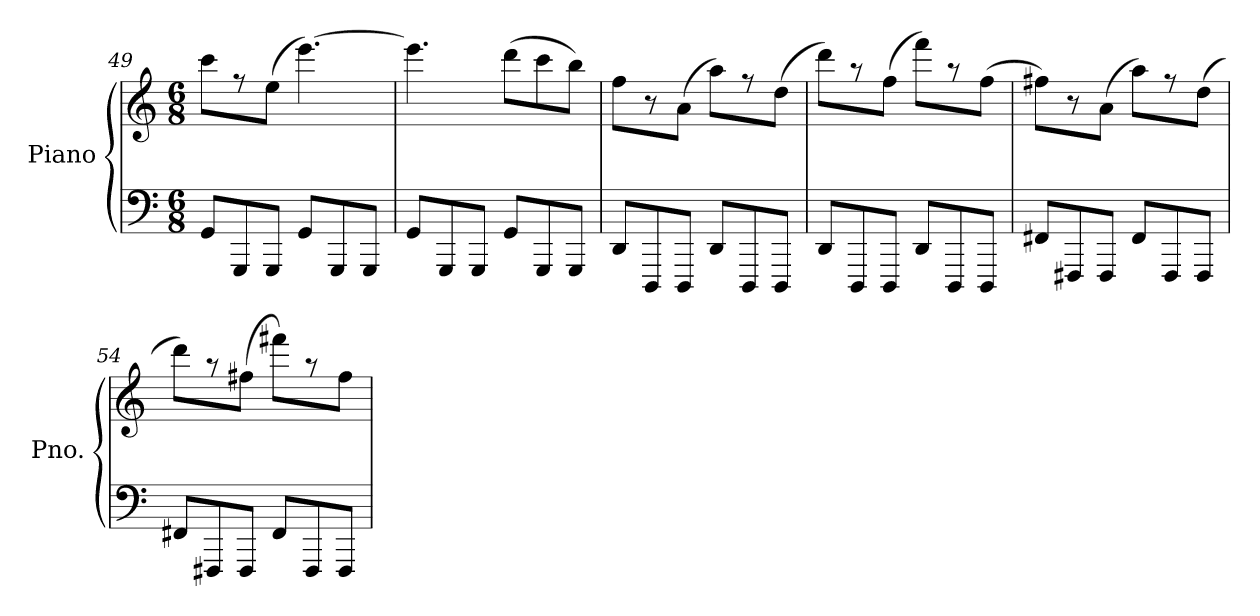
**kern	**kern
*part1	*part1
*staff2	*staff1
*I"Piano	*
*I'Pno.	*
*clefF4	*clefG2
*k[]	*k[]
*M6/8	*M6/8
=49	=49
8GG/L	8ccc\L
8GGG/	8r
8GGG/J	(>8ee\J
8GG/L	[4.eee\)
8GGG/	.
8GGG/J	.
!!LO:LB:g=z
=50	=50
8GG/L	4.eee\]
8GGG/	.
8GGG/J	.
8GG/L	(>8ddd\L
8GGG/	8ccc\
8GGG/J	8bb\J)
=51	=51
8DD/L	8ff\L
8DDD/	8r
8DDD/J	(>8a\J
8DD/L	8aa\L)
8DDD/	8r
8DDD/J	(>8dd\J
=52	=52
8DD/L	8ddd\L)
8DDD/	8r
8DDD/J	(>8ff\J
8DD/L	8fff\L)
8DDD/	8r
8DDD/J	(>8ff\J
=53	=53
8FF#X/L	8ff#X\L)
8FFF#X/	8r
8FFF#/J	(>8a\J
8FF#/L	8aa\L)
8FFF#/	8r
8FFF#/J	(>8dd\J
=54	=54
8FF#X/L	8ddd\L)
8FFF#X/	8r
8FFF#/J	(>8ff#X\J
8FF#/L	8fff#X\L)
8FFF#/	8r
8FFF#/J	8ff#\J
=	=
*-	*-
